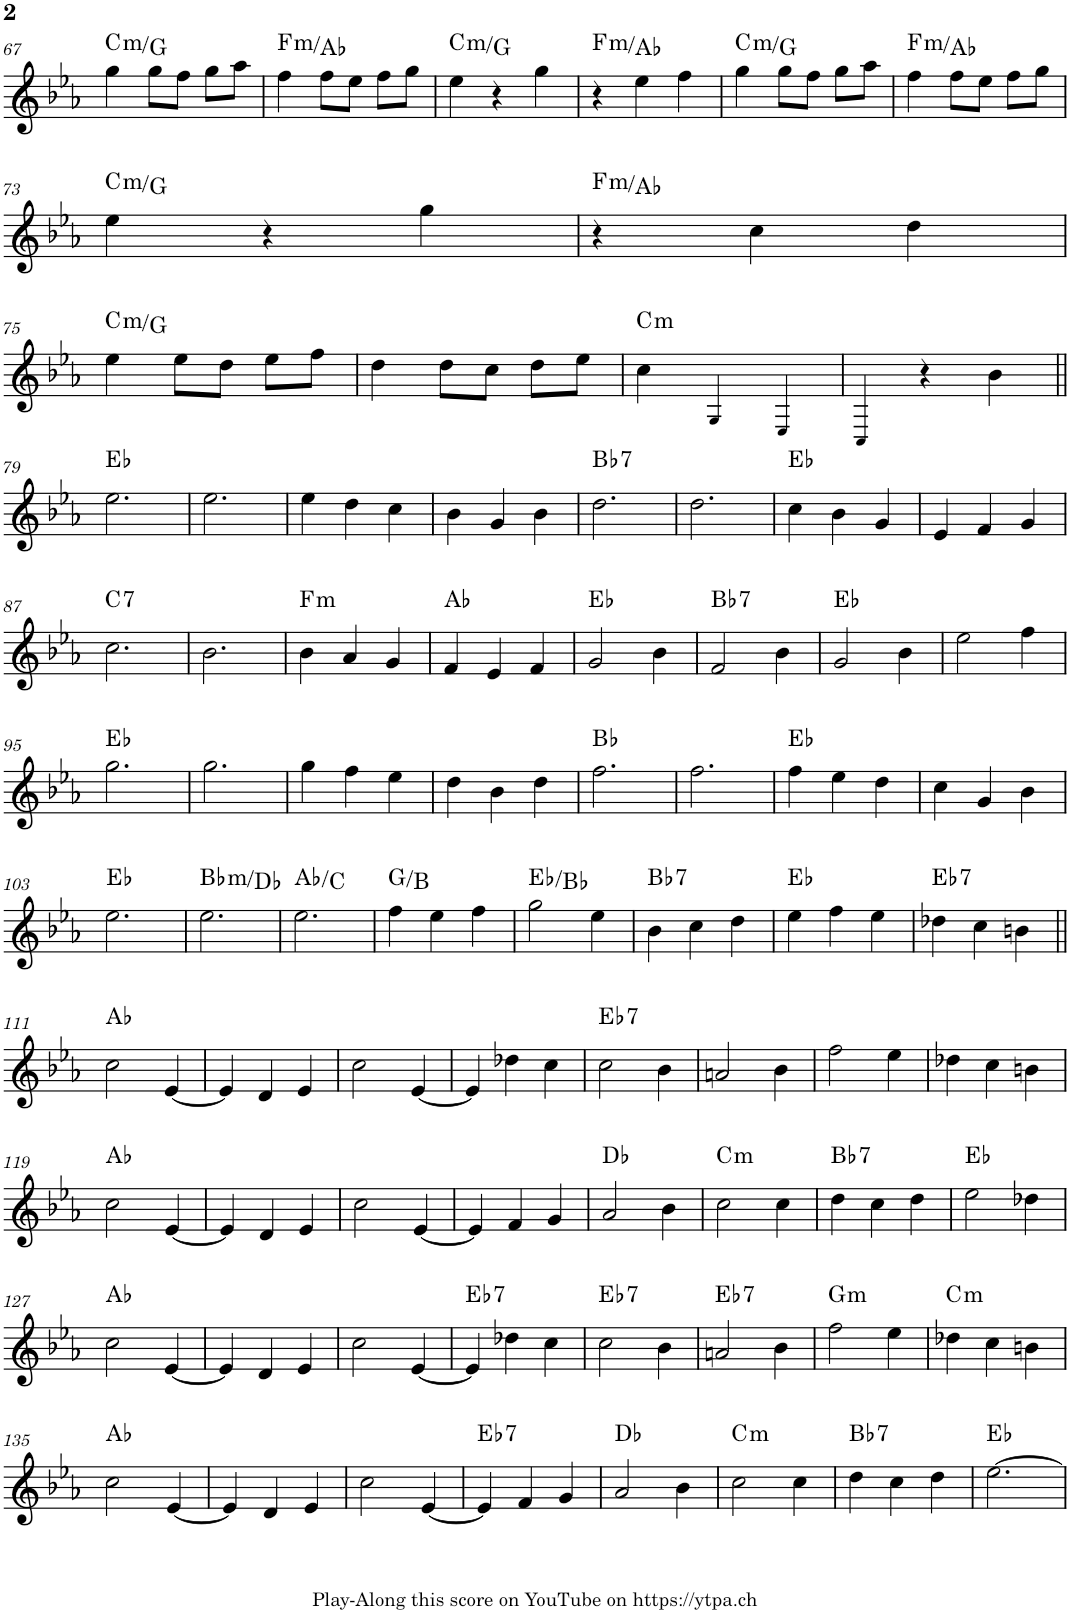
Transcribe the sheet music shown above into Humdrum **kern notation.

**kern	**harte
*part1	*part1
*staff1	*
*I"Piano	*
*I'Pno.	*
!!LO:PB:g=z
*clefG2	*
*k[b-e-a-]	*
*M3/4	*
=67	=67
!	!LO:H:kt=m
4gg\	C:min/5
8gg\L	.
8ff\J	.
8gg\L	.
8aa-\J	.
=68	=68
!	!LO:H:kt=m
4ff\	F:min/b3
8ff\L	.
8ee-\J	.
8ff\L	.
8gg\J	.
=69	=69
!	!LO:H:kt=m
4ee-\	C:min/5
4r	.
4gg\	.
=70	=70
!	!LO:H:kt=m
4r	F:min/b3
4ee-\	.
4ff\	.
=71	=71
!	!LO:H:kt=m
4gg\	C:min/5
8gg\L	.
8ff\J	.
8gg\L	.
8aa-\J	.
=72	=72
!	!LO:H:kt=m
4ff\	F:min/b3
8ff\L	.
8ee-\J	.
8ff\L	.
8gg\J	.
!!LO:LB:g=z
=73	=73
!	!LO:H:kt=m
4ee-\	C:min/5
4r	.
4gg\	.
=74	=74
!	!LO:H:kt=m
4r	F:min/b3
4cc\	.
4dd\	.
!!LO:LB:g=z
=75	=75
!	!LO:H:kt=m
4ee-\	C:min/5
8ee-\L	.
8dd\J	.
8ee-\L	.
8ff\J	.
=76	=76
4dd\	.
8dd\L	.
8cc\J	.
8dd\L	.
8ee-\J	.
=77	=77
!	!LO:H:kt=m
4cc\	C:min
4G!/	.
4E-!/	.
=78	=78
4C!/	.
4r	.
4b-\	.
!!LO:LB:g=z
=79||	=79||
2.ee-\	Eb:maj
=80	=80
2.ee-\	.
=81	=81
4ee-\	.
4dd\	.
4cc\	.
=82	=82
4b-\	.
4g/	.
4b-\	.
=83	=83
!	!LO:H:kt=7
2.dd\	Bb:7
=84	=84
2.dd\	.
=85	=85
4cc\	Eb:maj
4b-\	.
4g/	.
=86	=86
4e-/	.
4f/	.
4g/	.
!!LO:LB:g=z
=87	=87
!	!LO:H:kt=7
2.cc\	C:7
=88	=88
2.b-\	.
=89	=89
!	!LO:H:kt=m
4b-\	F:min
4a-/	.
4g/	.
=90	=90
4f/	Ab:maj
4e-/	.
4f/	.
=91	=91
2g/	Eb:maj
4b-\	.
=92	=92
!	!LO:H:kt=7
2f/	Bb:7
4b-\	.
=93	=93
2g/	Eb:maj
4b-\	.
=94	=94
2ee-\	.
4ff\	.
!!LO:LB:g=z
=95	=95
2.gg\	Eb:maj
=96	=96
2.gg\	.
=97	=97
4gg\	.
4ff\	.
4ee-\	.
=98	=98
4dd\	.
4b-\	.
4dd\	.
=99	=99
2.ff\	Bb:maj
=100	=100
2.ff\	.
=101	=101
4ff\	Eb:maj
4ee-\	.
4dd\	.
=102	=102
4cc\	.
4g/	.
4b-\	.
!!LO:LB:g=z
=103	=103
2.ee-\	Eb:maj
=104	=104
!	!LO:H:kt=m
2.ee-\	Bb:min/b3
=105	=105
2.ee-\	Ab:maj/3
=106	=106
4ff\	G:maj/3
4ee-\	.
4ff\	.
=107	=107
2gg\	Eb:maj/5
4ee-\	.
=108	=108
!	!LO:H:kt=7
4b-\	Bb:7
4cc\	.
4dd\	.
=109	=109
4ee-\	Eb:maj
4ff\	.
4ee-\	.
=110	=110
!	!LO:H:kt=7
4dd-X\	Eb:7
4cc\	.
4bn\	.
!!LO:LB:g=z
=111||	=111||
2cc\	Ab:maj
[4e-/	.
=112	=112
4e-/]	.
4d/	.
4e-/	.
=113	=113
2cc\	.
[4e-/	.
=114	=114
4e-/]	.
4dd-X\	.
4cc\	.
=115	=115
!	!LO:H:kt=7
2cc\	Eb:7
4b-\	.
=116	=116
2an/	.
4b-\	.
=117	=117
2ff\	.
4ee-\	.
=118	=118
4dd-X\	.
4cc\	.
4bn\	.
!!LO:LB:g=z
=119	=119
2cc\	Ab:maj
[4e-/	.
=120	=120
4e-/]	.
4d/	.
4e-/	.
=121	=121
2cc\	.
[4e-/	.
=122	=122
4e-/]	.
4f/	.
4g/	.
=123	=123
2a-/	Db:maj
4b-\	.
=124	=124
!	!LO:H:kt=m
2cc\	C:min
4cc\	.
=125	=125
!	!LO:H:kt=7
4dd\	Bb:7
4cc\	.
4dd\	.
=126	=126
2ee-\	Eb:maj
4dd-X\	.
!!LO:LB:g=z
=127	=127
2cc\	Ab:maj
[4e-/	.
=128	=128
4e-/]	.
4d/	.
4e-/	.
=129	=129
2cc\	.
[4e-/	.
=130	=130
!	!LO:H:kt=7
4e-/]	Eb:7
4dd-X\	.
4cc\	.
=131	=131
!	!LO:H:kt=7
2cc\	Eb:7
4b-\	.
=132	=132
!	!LO:H:kt=7
2an/	Eb:7
4b-\	.
=133	=133
!	!LO:H:kt=m
2ff\	G:min
4ee-\	.
=134	=134
!	!LO:H:kt=m
4dd-X\	C:min
4cc\	.
4bn\	.
!!LO:LB:g=z
=135	=135
2cc\	Ab:maj
[4e-/	.
=136	=136
4e-/]	.
4d/	.
4e-/	.
=137	=137
2cc\	.
[4e-/	.
=138	=138
!	!LO:H:kt=7
4e-/]	Eb:7
4f/	.
4g/	.
=139	=139
2a-/	Db:maj
4b-\	.
=140	=140
!	!LO:H:kt=m
2cc\	C:min
4cc\	.
=141	=141
!	!LO:H:kt=7
4dd\	Bb:7
4cc\	.
4dd\	.
=142	=142
[2.ee-\	Eb:maj
=	=
*-	*-
